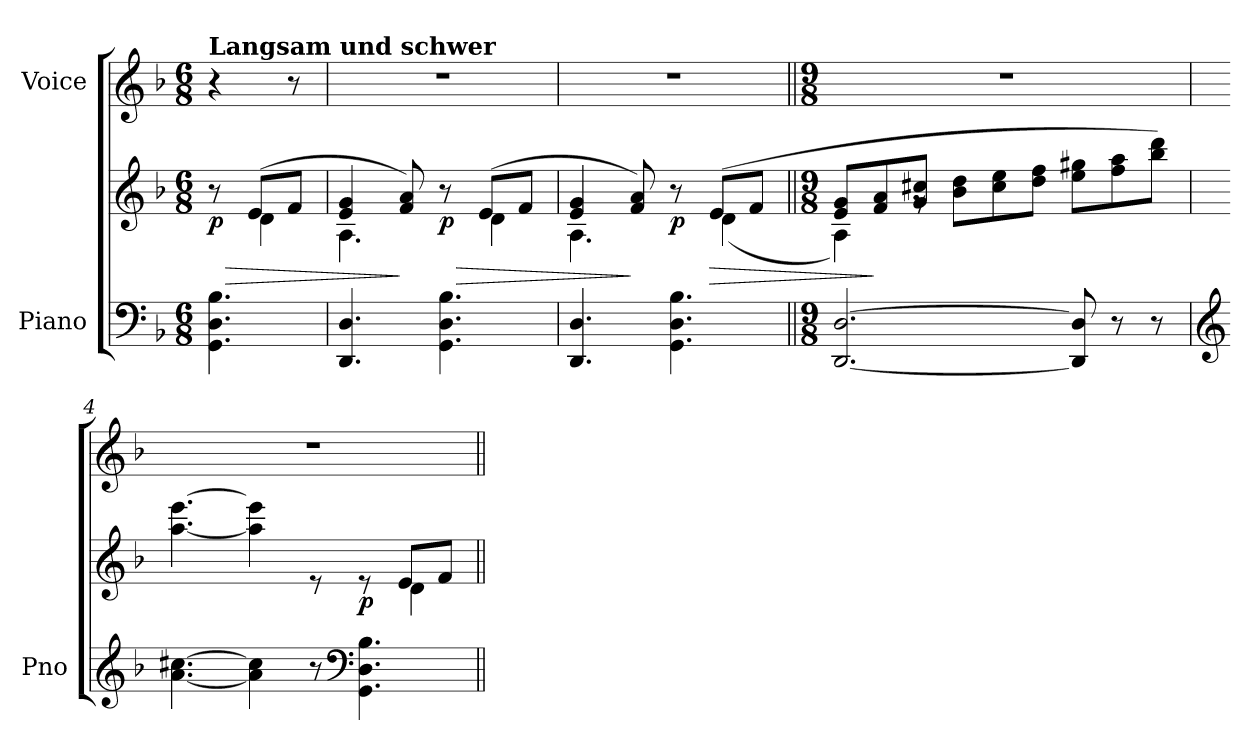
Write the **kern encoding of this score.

**kern	**kern	**dynam	**kern
*part2	*part2	*part2	*part1
*staff3	*staff2	*staff2/3	*staff1
*I"Piano	*	*	*I"Voice
*I'Pno	*	*	*
*clefF4	*clefG2	*	*clefG2
*k[b-]	*k[b-]	*	*k[b-]
*M6/8	*M6/8	*	*M6/8
=	=	=	=
!	!	!	!LO:TX:a:B:t=Langsam und schwer
!	!	!LO:HP:b	!
*	*^	*	*
!	!	!	!LO:DY:n=1:b	!
4.GG\ 4.D\ 4.B-\	8r	8ryy	> p	4r
.	(>8e/L	4d\	.	.
.	8f/J	.	.	8r
=1	=1	=1	=1	=1
4.DD/ 4.D/	4e/ 4g/	4.A\	.	2.r
.	8f/ 8a/)	.	]	.
!	!	!	!LO:HP:b	!
!	!	!	!LO:DY:n=1:b	!
4.GG\ 4.D\ 4.B-\	8r	8ryy	> p	.
.	(>8e/L	4d\	.	.
.	8f/J	.	.	.
=2	=2	=2	=2	=2
4.DD/ 4.D/	4e/ 4g/	4.A\	.	2.r
.	8f/ 8a/)	.	]	.
!	!	!	!LO:DY:b	!
4.GG\ 4.D\ 4.B-\	8r	8ryy	p	.
!	!	!	!LO:HP:b	!
.	(>8e/L	(<4d\	>	.
.	8f/J	.	.	.
=3||	=3||	=3||	=3||	=3||
*M9/8	*M9/8	*	*	*M9/8
[2.DD/ [2.D/	8e/ 8g/L	4A\)	.	8%9r
.	8f/ 8a/	.	]	.
.	8g/ 8cc#X/J	8rg	.	.
!	!	!	!LO:DY:b	!
!	!	!	!LO:DY:n=1:b	!
.	8b-\ 8dd\L	2.ryy	other-dynamics p	.
.	8cc#\ 8ee\	.	.	.
.	8dd\ 8ff\J	.	.	.
8DD/] 8D/]	8ee\ 8gg#X\L	.	.	.
8r	8ff\ 8aa\	.	.	.
8r	8bb-\ 8ddd\J)	.	.	.
!!LO:LB:g=z
=4	=4	=4	=4	=4
*clefG2	*	*	*	*
[4.a\ [4.cc#X\	[4.aa\ [4.eee\	2..ryy	.	8%9r
4a\] 4cc#\]	4aa\] 4eee\]	.	.	.
8r	8re	.	.	.
*clefF4	*	*	*	*
!	!	!	!LO:DY:b	!
4.GG\ 4.D\ 4.B-\	8re	.	p	.
.	8e/L	4d\	.	.
.	8f/J	.	.	.
*	*v	*v	*	*
=||	=||	=||	=||
*-	*-	*-	*-
